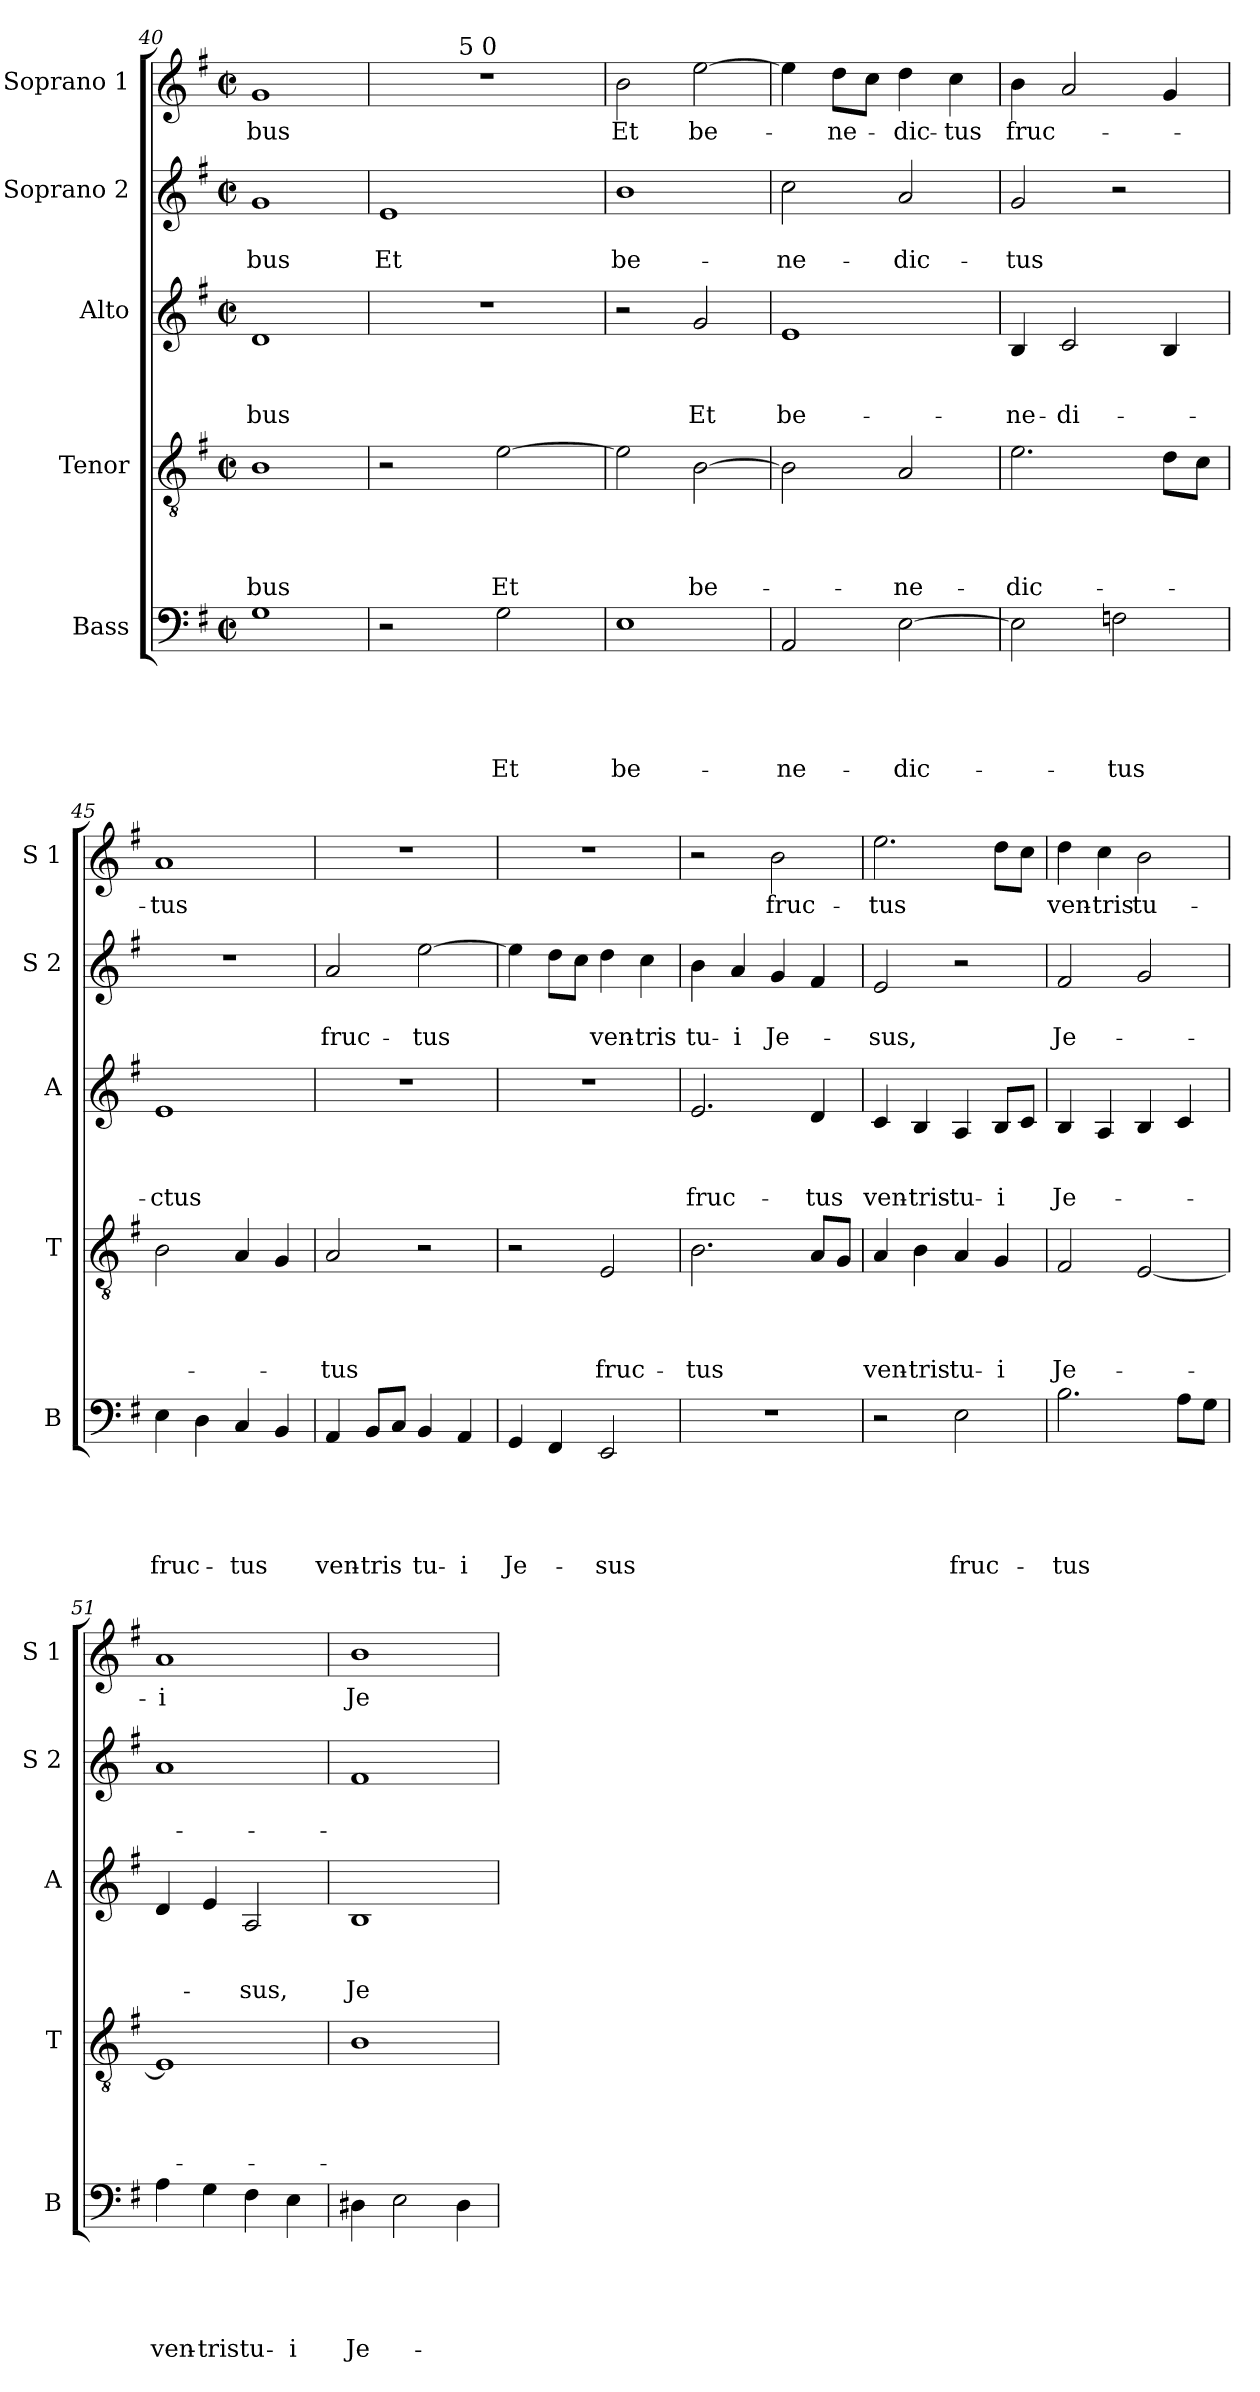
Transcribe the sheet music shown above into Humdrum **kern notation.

**kern	**text	**text	**text	**text	**text	**kern	**text	**text	**text	**text	**kern	**text	**text	**text	**kern	**text	**text	**kern	**text
*part5	*part5	*part5	*part5	*part5	*part5	*part4	*part4	*part4	*part4	*part4	*part3	*part3	*part3	*part3	*part2	*part2	*part2	*part1	*part1
*staff5	*staff5	*staff5	*staff5	*staff5	*staff5	*staff4	*staff4	*staff4	*staff4	*staff4	*staff3	*staff3	*staff3	*staff3	*staff2	*staff2	*staff2	*staff1	*staff1
*I"Bass	*	*	*	*	*	*I"Tenor	*	*	*	*	*I"Alto	*	*	*	*I"Soprano 2	*	*	*I"Soprano 1	*
*I'B	*	*	*	*	*	*I'T	*	*	*	*	*I'A	*	*	*	*I'S 2	*	*	*I'S 1	*
*clefF4	*	*	*	*	*	*clefGv2	*	*	*	*	*clefG2	*	*	*	*clefG2	*	*	*clefG2	*
*k[f#]	*	*	*	*	*	*k[f#]	*	*	*	*	*k[f#]	*	*	*	*k[f#]	*	*	*k[f#]	*
*G:	*	*	*	*	*	*G:	*	*	*	*	*G:	*	*	*	*G:	*	*	*G:	*
*M2/2	*	*	*	*	*	*M2/2	*	*	*	*	*M2/2	*	*	*	*M2/2	*	*	*M2/2	*
*met(c|)	*	*	*	*	*	*met(c|)	*	*	*	*	*met(c|)	*	*	*	*met(c|)	*	*	*met(c|)	*
=40	=40	=40	=40	=40	=40	=40	=40	=40	=40	=40	=40	=40	=40	=40	=40	=40	=40	=40	=40
!	!	!	!	!	!	!	!	!	!	!LO:LY:b	!	!	!	!LO:LY:b	!	!	!LO:LY:b	!	!LO:LY:b
1G	.	.	.	.	.	1B	.	.	.	-bus	1d	.	.	-bus	1g	.	-bus	1g	-bus
=41	=41	=41	=41	=41	=41	=41	=41	=41	=41	=41	=41	=41	=41	=41	=41	=41	=41	=41	=41
!	!	!	!	!	!	!	!	!	!	!	!	!	!	!	!	!	!LO:LY:b	!	!
*	*	*	*	*	*	*	*	*	*	*	*	*	*	*	*	*	*	*^	*
2r	.	.	.	.	.	2r	.	.	.	.	1r	.	.	.	1e	.	Et	1r	4ryy	.
.	.	.	.	.	.	.	.	.	.	.	.	.	.	.	.	.	.	.	16.ryy	.
!	!	!	!	!	!	!	!	!	!	!	!	!	!	!	!	!	!	!	!LO:TX:a:t=5 0	!
.	.	.	.	.	.	.	.	.	.	.	.	.	.	.	.	.	.	.	2ryy	.
!	!	!	!	!	!LO:LY:b	!	!	!	!	!LO:LY:b	!	!	!	!	!	!	!	!	!	!
2G\	.	.	.	.	Et	[>2e\	.	.	.	Et	.	.	.	.	.	.	.	.	.	.
.	.	.	.	.	.	.	.	.	.	.	.	.	.	.	.	.	.	.	8ryy	.
.	.	.	.	.	.	.	.	.	.	.	.	.	.	.	.	.	.	.	32ryy	.
=42	=42	=42	=42	=42	=42	=42	=42	=42	=42	=42	=42	=42	=42	=42	=42	=42	=42	=42	=42	=42
!	!	!	!	!	!LO:LY:b	!	!	!	!	!	!	!	!	!	!	!	!LO:LY:b	!	!	!LO:LY:b
*	*	*	*	*	*	*	*	*	*	*	*	*	*	*	*	*	*	*v	*v	*
1E	.	.	.	.	be-	2e\]	.	.	.	.	2r	.	.	.	1b	.	be-	2b\	Et
!	!	!	!	!	!	!	!	!	!	!LO:LY:b	!	!	!	!LO:LY:b	!	!	!	!	!LO:LY:b
.	.	.	.	.	.	[>2B\	.	.	.	be-	2g/	.	.	Et	.	.	.	[>2ee\	be-
=43	=43	=43	=43	=43	=43	=43	=43	=43	=43	=43	=43	=43	=43	=43	=43	=43	=43	=43	=43
!	!	!	!	!	!LO:LY:b	!	!	!	!	!	!	!	!	!LO:LY:b	!	!	!LO:LY:b	!	!
2AA/	.	.	.	.	-ne-	2B\]	.	.	.	.	1e	.	.	be-	2cc\	.	-ne-	4ee\]	.
!	!	!	!	!	!	!	!	!	!	!	!	!	!	!	!	!	!	!	!LO:LY:b
.	.	.	.	.	.	.	.	.	.	.	.	.	.	.	.	.	.	8dd\L	-ne-
.	.	.	.	.	.	.	.	.	.	.	.	.	.	.	.	.	.	8cc\J	.
!	!	!	!	!	!LO:LY:b	!	!	!	!	!LO:LY:b	!	!	!	!	!	!	!LO:LY:b	!	!LO:LY:b
[>2E\	.	.	.	.	-dic-	2A/	.	.	.	-ne-	.	.	.	.	2a/	.	-dic-	4dd\	-dic-
!	!	!	!	!	!	!	!	!	!	!	!	!	!	!	!	!	!	!	!LO:LY:b
.	.	.	.	.	.	.	.	.	.	.	.	.	.	.	.	.	.	4cc\	-tus
=44	=44	=44	=44	=44	=44	=44	=44	=44	=44	=44	=44	=44	=44	=44	=44	=44	=44	=44	=44
!	!	!	!	!	!	!	!	!	!	!LO:LY:b	!	!	!	!LO:LY:b	!	!	!LO:LY:b	!	!LO:LY:b
2E\]	.	.	.	.	.	2.e\	.	.	.	-dic-	4B/	.	.	-ne-	2g/	.	-tus	4b\	fruc-
!	!	!	!	!	!	!	!	!	!	!	!	!	!	!LO:LY:b	!	!	!	!	!
.	.	.	.	.	.	.	.	.	.	.	2c/	.	.	-di-	.	.	.	2a/	.
!	!	!	!	!	!LO:LY:b	!	!	!	!	!	!	!	!	!	!	!	!	!	!
2Fn\	.	.	.	.	-tus	.	.	.	.	.	.	.	.	.	2r	.	.	.	.
.	.	.	.	.	.	8d\L	.	.	.	.	4B/	.	.	.	.	.	.	4g/	.
.	.	.	.	.	.	8c\J	.	.	.	.	.	.	.	.	.	.	.	.	.
=45	=45	=45	=45	=45	=45	=45	=45	=45	=45	=45	=45	=45	=45	=45	=45	=45	=45	=45	=45
!	!	!	!	!	!LO:LY:b	!	!	!	!	!	!	!	!	!LO:LY:b	!	!	!	!	!LO:LY:b
4E\	.	.	.	.	fruc-	2B\	.	.	.	.	1e	.	.	-ctus	1r	.	.	1a	-tus
4D\	.	.	.	.	.	.	.	.	.	.	.	.	.	.	.	.	.	.	.
!	!	!	!	!	!LO:LY:b	!	!	!	!	!	!	!	!	!	!	!	!	!	!
4C/	.	.	.	.	-tus	4A/	.	.	.	.	.	.	.	.	.	.	.	.	.
4BB/	.	.	.	.	.	4G/	.	.	.	.	.	.	.	.	.	.	.	.	.
=46	=46	=46	=46	=46	=46	=46	=46	=46	=46	=46	=46	=46	=46	=46	=46	=46	=46	=46	=46
!	!	!	!	!	!LO:LY:b	!	!	!	!	!LO:LY:b	!	!	!	!	!	!	!LO:LY:b	!	!
4AA/	.	.	.	.	ven-	2A/	.	.	.	-tus	1r	.	.	.	2a/	.	fruc-	1r	.
!	!	!	!	!	!LO:LY:b	!	!	!	!	!	!	!	!	!	!	!	!	!	!
8BB/L	.	.	.	.	-tris	.	.	.	.	.	.	.	.	.	.	.	.	.	.
8C/J	.	.	.	.	.	.	.	.	.	.	.	.	.	.	.	.	.	.	.
!	!	!	!	!	!LO:LY:b	!	!	!	!	!	!	!	!	!	!	!	!LO:LY:b	!	!
4BB/	.	.	.	.	tu-	2r	.	.	.	.	.	.	.	.	[>2ee\	.	-tus	.	.
!	!	!	!	!	!LO:LY:b	!	!	!	!	!	!	!	!	!	!	!	!	!	!
4AA/	.	.	.	.	-i	.	.	.	.	.	.	.	.	.	.	.	.	.	.
!!LO:PB:g=z
=47	=47	=47	=47	=47	=47	=47	=47	=47	=47	=47	=47	=47	=47	=47	=47	=47	=47	=47	=47
!	!	!	!	!	!LO:LY:b	!	!	!	!	!	!	!	!	!	!	!	!	!	!
4GG/	.	.	.	.	Je-	2r	.	.	.	.	1r	.	.	.	4ee\]	.	.	1r	.
4FF#/	.	.	.	.	.	.	.	.	.	.	.	.	.	.	8dd\L	.	.	.	.
.	.	.	.	.	.	.	.	.	.	.	.	.	.	.	8cc\J	.	.	.	.
!	!	!	!	!	!LO:LY:b	!	!	!	!	!LO:LY:b	!	!	!	!	!	!	!LO:LY:b	!	!
2EE/	.	.	.	.	-sus	2E/	.	.	.	fruc-	.	.	.	.	4dd\	.	ven-	.	.
!	!	!	!	!	!	!	!	!	!	!	!	!	!	!	!	!	!LO:LY:b	!	!
.	.	.	.	.	.	.	.	.	.	.	.	.	.	.	4cc\	.	-tris	.	.
=48	=48	=48	=48	=48	=48	=48	=48	=48	=48	=48	=48	=48	=48	=48	=48	=48	=48	=48	=48
!	!	!	!	!	!	!	!	!	!	!LO:LY:b	!	!	!	!LO:LY:b	!	!	!LO:LY:b	!	!
1r	.	.	.	.	.	2.B\	.	.	.	-tus	2.e/	.	.	fruc-	4b\	.	tu-	2r	.
!	!	!	!	!	!	!	!	!	!	!	!	!	!	!	!	!	!LO:LY:b	!	!
.	.	.	.	.	.	.	.	.	.	.	.	.	.	.	4a/	.	-i	.	.
!	!	!	!	!	!	!	!	!	!	!	!	!	!	!	!	!	!LO:LY:b	!	!LO:LY:b
.	.	.	.	.	.	.	.	.	.	.	.	.	.	.	4g/	.	Je-	2b\	fruc-
!	!	!	!	!	!	!	!	!	!	!	!	!	!	!LO:LY:b	!	!	!	!	!
.	.	.	.	.	.	8A/L	.	.	.	.	4d/	.	.	-tus	4f#/	.	.	.	.
.	.	.	.	.	.	8G/J	.	.	.	.	.	.	.	.	.	.	.	.	.
=49	=49	=49	=49	=49	=49	=49	=49	=49	=49	=49	=49	=49	=49	=49	=49	=49	=49	=49	=49
!	!	!	!	!	!	!	!	!	!	!LO:LY:b	!	!	!	!LO:LY:b	!	!	!LO:LY:b	!	!LO:LY:b
2r	.	.	.	.	.	4A/	.	.	.	ven-	4c/	.	.	ven-	2e/	.	-sus,	2.ee\	-tus
!	!	!	!	!	!	!	!	!	!	!LO:LY:b	!	!	!	!LO:LY:b	!	!	!	!	!
.	.	.	.	.	.	4B\	.	.	.	-tris	4B/	.	.	-tris-	.	.	.	.	.
!	!	!	!	!	!LO:LY:b	!	!	!	!	!LO:LY:b	!	!	!	!LO:LY:b	!	!	!	!	!
2E\	.	.	.	.	fruc-	4A/	.	.	.	tu-	4A/	.	.	-tu-	2r	.	.	.	.
!	!	!	!	!	!	!	!	!	!	!LO:LY:b	!	!	!	!LO:LY:b:rj	!	!	!	!	!
.	.	.	.	.	.	4G/	.	.	.	-i	8B/L	.	.	-i	.	.	.	8dd\L	.
.	.	.	.	.	.	.	.	.	.	.	8c/J	.	.	.	.	.	.	8cc\J	.
=50	=50	=50	=50	=50	=50	=50	=50	=50	=50	=50	=50	=50	=50	=50	=50	=50	=50	=50	=50
!	!	!	!	!	!LO:LY:b	!	!	!	!	!LO:LY:b	!	!	!	!LO:LY:b	!	!	!LO:LY:b	!	!LO:LY:b
2.B\	.	.	.	.	-tus	2F#/	.	.	.	Je-	4B/	.	.	Je-	2f#/	.	Je-	4dd\	ven-
!	!	!	!	!	!	!	!	!	!	!	!	!	!	!	!	!	!	!	!LO:LY:b
.	.	.	.	.	.	.	.	.	.	.	4A/	.	.	.	.	.	.	4cc\	-tris
!	!	!	!	!	!	!	!	!	!	!	!	!	!	!	!	!	!	!	!LO:LY:b
.	.	.	.	.	.	[<2E/	.	.	.	.	4B/	.	.	.	2g/	.	.	2b\	tu-
8A\L	.	.	.	.	.	.	.	.	.	.	4c/	.	.	.	.	.	.	.	.
8G\J	.	.	.	.	.	.	.	.	.	.	.	.	.	.	.	.	.	.	.
=51	=51	=51	=51	=51	=51	=51	=51	=51	=51	=51	=51	=51	=51	=51	=51	=51	=51	=51	=51
!	!	!	!	!	!LO:LY:b	!	!	!	!	!	!	!	!	!	!	!	!	!	!LO:LY:b:rj
4A\	.	.	.	.	ven-	1E]	.	.	.	.	4d/	.	.	.	1a	.	.	1a	-i
!	!	!	!	!	!LO:LY:b	!	!	!	!	!	!	!	!	!	!	!	!	!	!
4G\	.	.	.	.	-tris	.	.	.	.	.	4e/	.	.	.	.	.	.	.	.
!	!	!	!	!	!LO:LY:b	!	!	!	!	!	!	!	!	!LO:LY:b	!	!	!	!	!
4F#\	.	.	.	.	tu-	.	.	.	.	.	2A/	.	.	-sus,	.	.	.	.	.
!	!	!	!	!	!LO:LY:b	!	!	!	!	!	!	!	!	!	!	!	!	!	!
4E\	.	.	.	.	-i	.	.	.	.	.	.	.	.	.	.	.	.	.	.
=52	=52	=52	=52	=52	=52	=52	=52	=52	=52	=52	=52	=52	=52	=52	=52	=52	=52	=52	=52
!	!	!	!	!	!LO:LY:b	!	!	!	!	!	!	!	!	!LO:LY:b	!	!	!	!	!LO:LY:b
4D#X\	.	.	.	.	Je-	1B	.	.	.	.	1B	.	.	Je-	1f#	.	.	1b	Je-
2E\	.	.	.	.	.	.	.	.	.	.	.	.	.	.	.	.	.	.	.
4D#\	.	.	.	.	.	.	.	.	.	.	.	.	.	.	.	.	.	.	.
=	=	=	=	=	=	=	=	=	=	=	=	=	=	=	=	=	=	=	=
*-	*-	*-	*-	*-	*-	*-	*-	*-	*-	*-	*-	*-	*-	*-	*-	*-	*-	*-	*-
